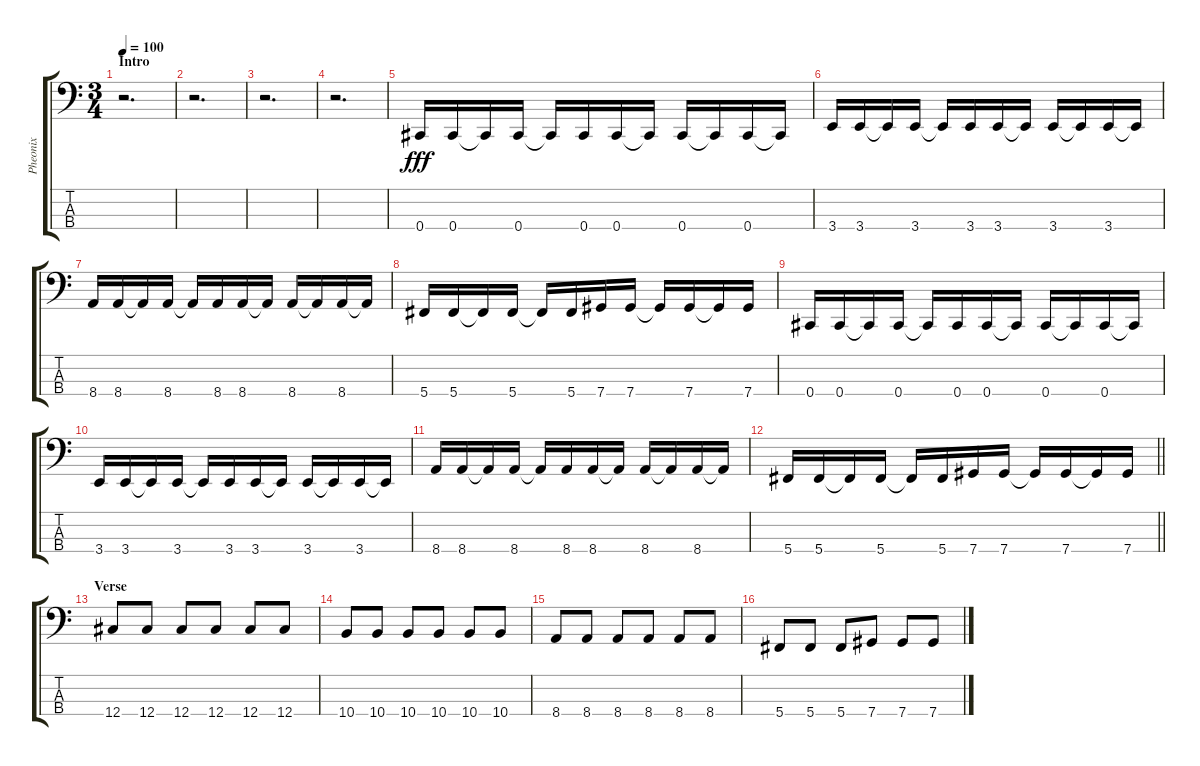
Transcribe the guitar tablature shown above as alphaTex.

\track ("Pheonix" "Pheonix") {instrument electricbasspick}
\staff {score tabs}
\tuning (Gb2 Db2 Ab1 Db1) {hide}
\ts (3 4)
\section ("" "Intro")
\tempo 100
\clef f4
\ks c
r.2{d dy fff instrument electricbasspick} |
r.2{d} |
r.2{d} |
r.2{d} |
0.4.16 0.4.16 0.4{t}.16 0.4.16 0.4{t}.16 0.4.16 0.4.16 0.4{t}.16 0.4.16 0.4{t}.16 0.4.16 0.4{t}.16 |
3.4.16 3.4.16 3.4{t}.16 3.4.16 3.4{t}.16 3.4.16 3.4.16 3.4{t}.16 3.4.16 3.4{t}.16 3.4.16 3.4{t}.16 |
8.4.16 8.4.16 8.4{t}.16 8.4.16 8.4{t}.16 8.4.16 8.4.16 8.4{t}.16 8.4.16 8.4{t}.16 8.4.16 8.4{t}.16 |
5.4.16 5.4.16 5.4{t}.16 5.4.16 5.4{t}.16 5.4.16 7.4.16 7.4.16 7.4{t}.16 7.4.16 7.4{t}.16 7.4.16 |
0.4.16 0.4.16 0.4{t}.16 0.4.16 0.4{t}.16 0.4.16 0.4.16 0.4{t}.16 0.4.16 0.4{t}.16 0.4.16 0.4{t}.16 |
3.4.16 3.4.16 3.4{t}.16 3.4.16 3.4{t}.16 3.4.16 3.4.16 3.4{t}.16 3.4.16 3.4{t}.16 3.4.16 3.4{t}.16 |
8.4.16 8.4.16 8.4{t}.16 8.4.16 8.4{t}.16 8.4.16 8.4.16 8.4{t}.16 8.4.16 8.4{t}.16 8.4.16 8.4{t}.16 |
\barLineRight lightlight
5.4.16 5.4.16 5.4{t}.16 5.4.16 5.4{t}.16 5.4.16 7.4.16 7.4.16 7.4{t}.16 7.4.16 7.4{t}.16 7.4.16 |
\section ("" "Verse")
12.4.8 12.4.8 12.4.8 12.4.8 12.4.8 12.4.8 |
10.4.8 10.4.8 10.4.8 10.4.8 10.4.8 10.4.8 |
8.4.8 8.4.8 8.4.8 8.4.8 8.4.8 8.4.8 |
5.4.8 5.4.8 5.4.8 7.4.8 7.4.8 7.4.8
